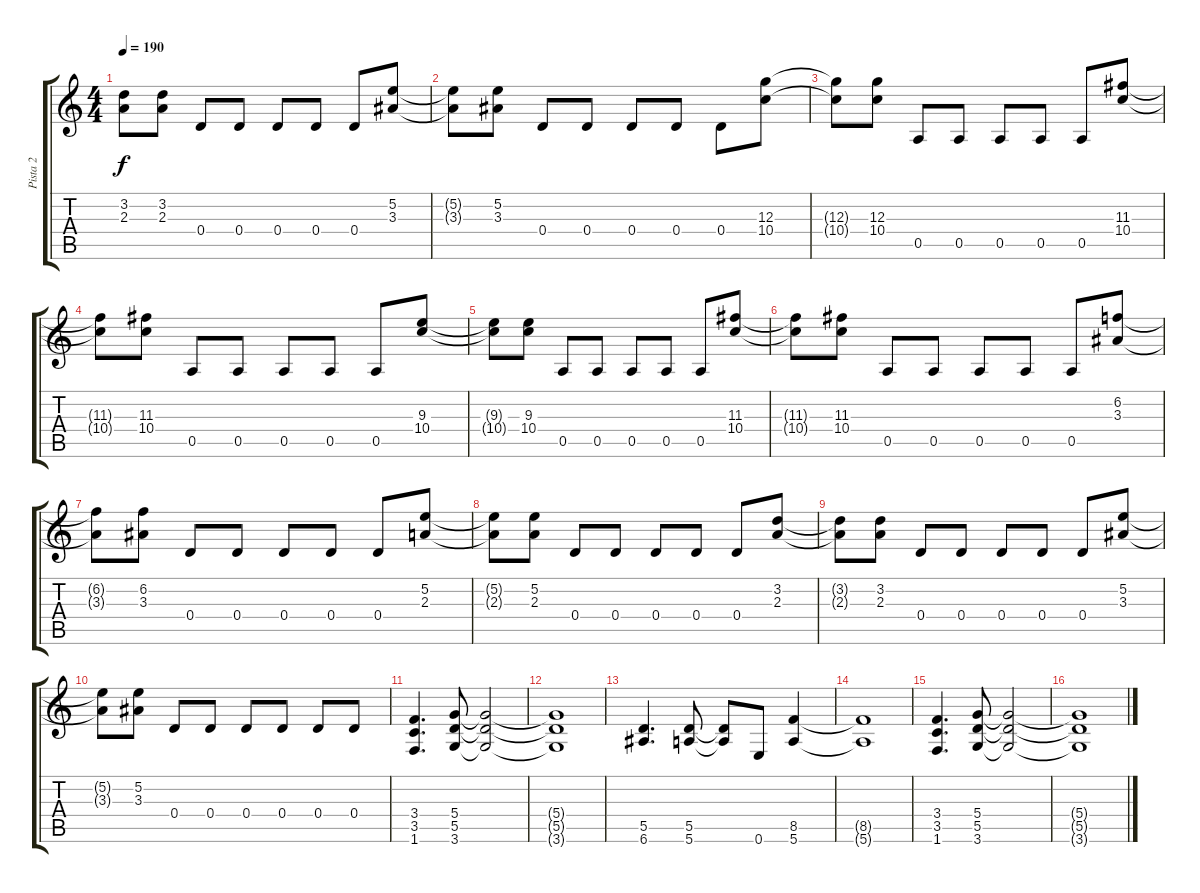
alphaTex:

\track ("Pista 2" "Pista 2") {instrument overdrivenguitar}
\staff {score tabs}
\tuning (E4 B3 G3 D3 A2 E2) {hide}
\ts (4 4)
\tempo 190
\clef g2
\ks c
(3.2{t} 2.3{t}).8{dy f} (3.2 2.3).8 0.4.8 0.4.8 0.4.8 0.4.8 0.4.8 (5.2 3.3).8 |
(5.2{t} 3.3{t}).8 (5.2 3.3).8 0.4.8 0.4.8 0.4.8 0.4.8 0.4.8 (12.3 10.4).8 |
(12.3{t} 10.4{t}).8 (12.3 10.4).8 0.5.8 0.5.8 0.5.8 0.5.8 0.5.8 (11.3 10.4).8 |
(11.3{t} 10.4{t}).8 (11.3 10.4).8 0.5.8 0.5.8 0.5.8 0.5.8 0.5.8 (9.3 10.4).8 |
(9.3{t} 10.4{t}).8 (9.3 10.4).8 0.5.8 0.5.8 0.5.8 0.5.8 0.5.8 (11.3 10.4).8 |
(11.3{t} 10.4{t}).8 (11.3 10.4).8 0.5.8 0.5.8 0.5.8 0.5.8 0.5.8 (6.2 3.3).8 |
(6.2{t} 3.3{t}).8 (6.2 3.3).8 0.4.8 0.4.8 0.4.8 0.4.8 0.4.8 (5.2 2.3).8 |
(5.2{t} 2.3{t}).8 (5.2 2.3).8 0.4.8 0.4.8 0.4.8 0.4.8 0.4.8 (3.2 2.3).8 |
(3.2{t} 2.3{t}).8 (3.2 2.3).8 0.4.8 0.4.8 0.4.8 0.4.8 0.4.8 (5.2 3.3).8 |
(5.2{t} 3.3{t}).8 (5.2 3.3).8 0.4.8 0.4.8 0.4.8 0.4.8 0.4.8 0.4.8 |
(3.4 3.5 1.6).4{d} (5.4 5.5 3.6).8 (5.4{t} 5.5{t} 3.6{t}).2 |
(5.4{t} 5.5{t} 3.6{t}).1 |
(5.5 6.6).4{d} (5.5 5.6).8 (5.5{t} 5.6{t}).8 0.6.8 (8.5 5.6).4 |
(8.5{t} 5.6{t}).1 |
(3.4 3.5 1.6).4{d} (5.4 5.5 3.6).8 (5.4{t} 5.5{t} 3.6{t}).2 |
(5.4{t} 5.5{t} 3.6{t}).1
